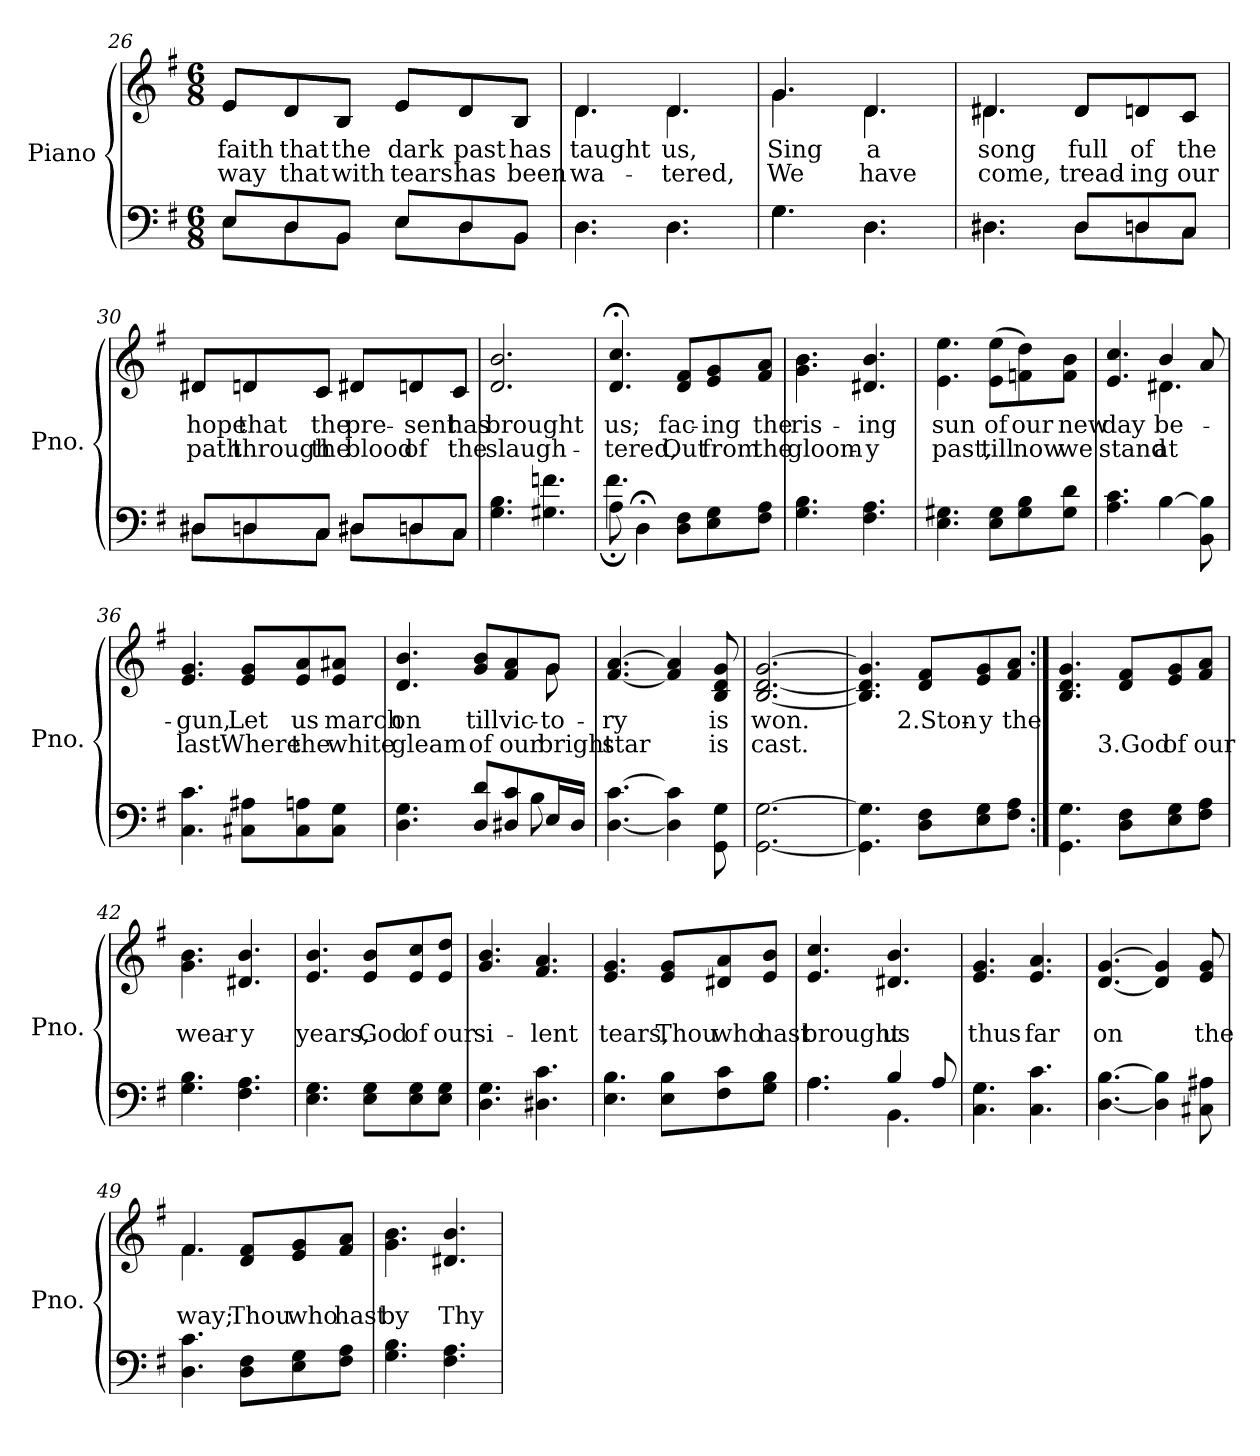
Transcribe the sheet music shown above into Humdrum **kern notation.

**kern	**kern	**text	**text
*part1	*part1	*part1	*part1
*staff2	*staff1	*staff1	*staff1
*I"Piano	*	*	*
*I'Pno.	*	*	*
*clefF4	*clefG2	*	*
*k[f#]	*k[f#]	*	*
*M6/8	*M6/8	*	*
=26	=26	=26	=26
*^	*	*	*
!	!	!	!LO:LY:b	!LO:LY:b
*	*	*^	*	*
8E/L	8E\L	8e/L	8e/L	faith	way
!	!	!	!	!LO:LY:b	!LO:LY:b
8D/	8D\	8d/	8d/	that	that
!	!	!	!	!LO:LY:b	!LO:LY:b
8BB/J	8BB\J	8B/J	8B/J	the	with
!	!	!	!	!LO:LY:b	!LO:LY:b
8E/L	8E\L	8e/L	8e/L	dark	tears
!	!	!	!	!LO:LY:b	!LO:LY:b
8D/	8D\	8d/	8d/	past	has
!	!	!	!	!LO:LY:b	!LO:LY:b
8BB/J	8BB\J	8B/J	8B/J	has	been
=27	=27	=27	=27	=27	=27
!	!	!	!	!	!LO:LY:b
!	!	!	!	!LO:LY:b	!
4.D\	4.D\	4.d/	4.d\	taught	wa-
!	!	!	!	!LO:LY:b	!LO:LY:b
4.D\	4.D\	4.d/	4.d\	us,	-tered,
=28	=28	=28	=28	=28	=28
!	!	!	!	!	!LO:LY:b
!	!	!	!	!LO:LY:b	!
4.G\	4.G\	4.g/	4.g\	Sing	We
!	!	!	!	!LO:LY:b	!LO:LY:b
4.D\	4.D\	4.d/	4.d\	a	have
=29	=29	=29	=29	=29	=29
!	!	!	!	!	!LO:LY:b
!	!	!	!	!LO:LY:b	!
4.D#X\	4.D#\	4.d#X/	4.d#\	song	come,
!	!	!	!	!	!LO:LY:b
!	!	!	!	!LO:LY:b	!
8D#/L	8D#\L	8d#/L	8d#/L	full	tread-
!	!	!	!	!	!LO:LY:b
!	!	!	!	!LO:LY:b	!
8Dn/	8D\	8dn/	8d/	of	-ing
!	!	!	!	!	!LO:LY:b
!	!	!	!	!LO:LY:b	!
8C/J	8C\J	8c/J	8c/J	the	our
!!LO:PB:g=z	!!
=30	=30	=30	=30	=30	=30
!	!	!	!	!LO:LY:b	!LO:LY:b
8D#X/L	8D#\L	8d#X/L	8d#/L	hope	path
!	!	!	!	!LO:LY:b	!LO:LY:b
8Dn/	8D\	8dn/	8d/	that	through
!	!	!	!	!LO:LY:b	!LO:LY:b
8C/J	8C\J	8c/J	8c/J	the	the
!	!	!	!	!LO:LY:b	!LO:LY:b
8D#X/L	8D#\L	8d#X/L	8d#/L	pre-	blood
!	!	!	!	!LO:LY:b	!LO:LY:b
8Dn/	8D\	8dn/	8d/	-sent	of
!	!	!	!	!LO:LY:b	!LO:LY:b
8C/J	8C\J	8c/J	8c/J	has	the
=31	=31	=31	=31	=31	=31
!	!	!	!	!LO:LY:b	!LO:LY:b
*v	*v	*	*	*	*
*	*v	*v	*	*
4.G\ 4.B\	2.d/ 2.b/	brought	slaugh-
4.G#X\ 4.fn\	.	.	.
=32	=32	=32	=32
*^	*	*	*
!	!	!	!LO:LY:b	!LO:LY:b
8A\	4.f#;\	4.d/;< 4.cc/;<	us;	-tered,
4D;<\	.	.	.	.
!	!	!	!LO:LY:b	!LO:LY:b
8D\ 8F#\L	4.ryy	8d/ 8f#/L	fac-	Out
!	!	!	!LO:LY:b	!LO:LY:b
8E\ 8G\	.	8e/ 8g/	-ing	from
!	!	!	!LO:LY:b	!LO:LY:b
8F#\ 8A\J	.	8f#/ 8a/J	the	the
*v	*v	*	*	*
=33	=33	=33	=33
!	!	!LO:LY:b	!LO:LY:b
4.G\ 4.B\	4.g\ 4.b\	ris-	gloom-
!	!	!LO:LY:b	!LO:LY:b
4.F#\ 4.A\	4.d#X/ 4.b/	-ing	-y
=34	=34	=34	=34
!	!	!LO:LY:b	!LO:LY:b
4.E\ 4.G#X\	4.e\ 4.ee\	sun	past,
!	!	!LO:LY:b	!LO:LY:b
8E\ 8G#\L	(>8e\ 8ee\L	of	till
!	!	!LO:LY:b	!LO:LY:b
8G#\ 8B\	8fn\ 8dd\)	our	now
!	!	!LO:LY:b	!LO:LY:b
8G#\ 8d\J	8f\ 8b\J	new	we
=35	=35	=35	=35
!	!	!LO:LY:b	!LO:LY:b
*	*^	*	*
4.A\ 4.c\	4.e/ 4.cc/	4.ryy	day	stand
!	!	!	!LO:LY:b	!LO:LY:b
[4B\	4b/	4.d#X\	be-	at
8BB\ 8B\]	8a/	.	.	.
*	*v	*v	*	*
!!LO:LB:g=z
=36	=36	=36	=36
!	!	!LO:LY:b	!LO:LY:b
4.C\ 4.c\	4.e/ 4.g/	-gun,	last
!	!	!LO:LY:b	!LO:LY:b
8C#X\ 8A#X\L	8e/ 8g/L	Let	Where
!	!	!LO:LY:b	!LO:LY:b
8C#\ 8An\	8e/ 8a/	us	the
!	!	!LO:LY:b	!LO:LY:b
8C#\ 8G\J	8e/ 8a#X/J	march	white
=37	=37	=37	=37
*^	*	*	*
!	!	!	!LO:LY:b	!LO:LY:b
*	*	*^	*	*
4.D\ 4.G\	8ryy	4.d/ 4.b/	8ryy	on	gleam
!	!	!	!	!LO:LY:b	!LO:LY:b
*v	*v	*	*	*	*
*	*v	*v	*	*
8D/ 8d/L	8g/ 8b/L	till	of
!	!	!LO:LY:b	!LO:LY:b
8D#X/ 8c/	8f#/ 8a/	vic-	our
*^	*	*	*
!	!	!	!LO:LY:b	!LO:LY:b
*	*	*^	*	*
16E/L	8B\	8g/J	8g\	-to-	bright
16D#/JJ	.	.	.	.	.
*v	*v	*	*	*	*
*	*v	*v	*	*
=38	=38	=38	=38
!	!	!LO:LY:b	!LO:LY:b
[4.D\ [4.c\	[4.f#/ [4.a/	-ry	star
4D\] 4c\]	4f#/] 4a/]	.	.
!	!	!LO:LY:b	!LO:LY:b
8GG\ 8G\	8B/ 8d/ 8g/	is	is
=39	=39	=39	=39
!	!	!LO:LY:b	!LO:LY:b
[2.GG\ [2.G\	[2.B/ [2.d/ [2.g/	won.	cast.
=40	=40	=40	=40
4.GG\] 4.G\]	4.B/] 4.d/] 4.g/]	.	.
!	!	!LO:LY:b	!
8D\ 8F#\L	8d/ 8f#/L	2.Ston-	.
!	!	!LO:LY:b	!
8E\ 8G\	8e/ 8g/	-y	.
!	!	!LO:LY:b	!
8F#\ 8A\J	8f#/ 8a/J	the	.
=41:|!	=41:|!	=41:|!	=41:|!
4.GG\ 4.G\	4.B/ 4.d/ 4.g/	.	.
!	!	!	!LO:LY:b
8D\ 8F#\L	8d/ 8f#/L	.	3.God
!	!	!	!LO:LY:b
8E\ 8G\	8e/ 8g/	.	of
!	!	!	!LO:LY:b
8F#\ 8A\J	8f#/ 8a/J	.	our
=42	=42	=42	=42
!	!	!	!LO:LY:b
4.G\ 4.B\	4.g\ 4.b\	.	wear-
!	!	!	!LO:LY:b
4.F#\ 4.A\	4.d#X/ 4.b/	.	-y
!!LO:LB:g=z
=43	=43	=43	=43
!	!	!	!LO:LY:b
4.E\ 4.G\	4.e/ 4.b/	.	years,
!	!	!	!LO:LY:b
8E\ 8G\L	8e/ 8b/L	.	God
!	!	!	!LO:LY:b
8E\ 8G\	8e/ 8cc/	.	of
!	!	!	!LO:LY:b
8E\ 8G\J	8e/ 8dd/J	.	our
=44	=44	=44	=44
!	!	!	!LO:LY:b
4.D\ 4.G\	4.g/ 4.b/	.	si-
!	!	!	!LO:LY:b
4.D#X\ 4.c\	4.f#/ 4.a/	.	-lent
=45	=45	=45	=45
!	!	!	!LO:LY:b
4.E\ 4.B\	4.e/ 4.g/	.	tears,
!	!	!	!LO:LY:b
8E\ 8B\L	8e/ 8g/L	.	Thou
!	!	!	!LO:LY:b
8F#\ 8c\	8d#X/ 8a/	.	who
!	!	!	!LO:LY:b
8G\ 8B\J	8e/ 8b/J	.	hast
=46	=46	=46	=46
*^	*	*	*
!	!	!	!	!LO:LY:b
4.A\	4.A\	4.e/ 4.cc/	.	brought
!	!	!	!	!LO:LY:b
4B/	4.BB\	4.d#X/ 4.b/	.	us
8A/	.	.	.	.
*v	*v	*	*	*
=47	=47	=47	=47
!	!	!	!LO:LY:b
4.C\ 4.G\	4.e/ 4.g/	.	thus
!	!	!	!LO:LY:b
4.C\ 4.c\	4.e/ 4.a/	.	far
=48	=48	=48	=48
!	!	!	!LO:LY:b
[4.D\ [4.B\	[4.d/ [4.g/	.	on
4D\] 4B\]	4d/] 4g/]	.	.
!	!	!	!LO:LY:b
8C#X\ 8A#X\	8e/ 8g/	.	the
=49	=49	=49	=49
!	!	!	!LO:LY:b
*	*^	*	*
4.D\ 4.c\	4.f#/	4.f#\	.	way;
!	!	!	!	!LO:LY:b
8D\ 8F#\L	8d/ 8f#/L	4.ryy	.	Thou
!	!	!	!	!LO:LY:b
8E\ 8G\	8e/ 8g/	.	.	who
!	!	!	!	!LO:LY:b
8F#\ 8A\J	8f#/ 8a/J	.	.	hast
*	*v	*v	*	*
=50	=50	=50	=50
!	!	!	!LO:LY:b
4.G\ 4.B\	4.g\ 4.b\	.	by
!	!	!	!LO:LY:b
4.F#\ 4.A\	4.d#X/ 4.b/	.	Thy
=	=	=	=
*-	*-	*-	*-
